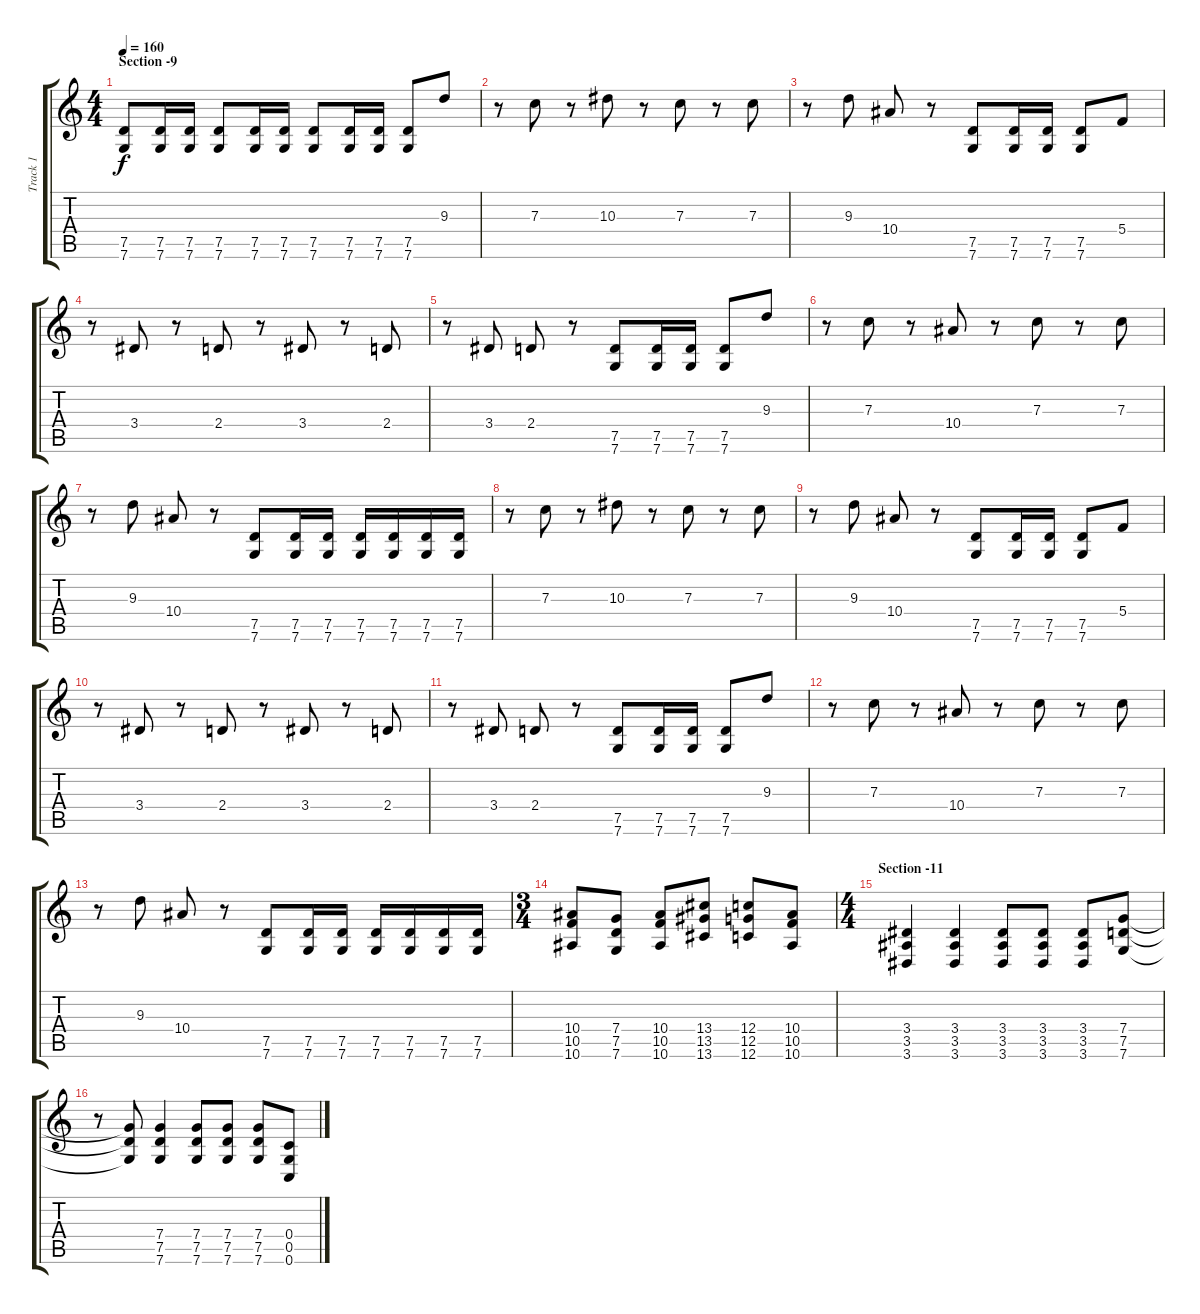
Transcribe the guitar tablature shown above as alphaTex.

\track ("Track 1" "Track 1") {instrument acousticguitarnylon}
\staff {score tabs}
\tuning (D4 A3 F3 C3 G2 C2) {hide}
\ts (4 4)
\section ("" "Section -9")
\tempo 160
\clef g2
\ks c
(7.5 7.6).8{dy f} (7.5 7.6).16 (7.5 7.6).16 (7.5 7.6).8 (7.5 7.6).16 (7.5 7.6).16 (7.5 7.6).8 (7.5 7.6).16 (7.5 7.6).16 (7.5 7.6).8 9.3.8 |
r.8 7.3.8 r.8 10.3.8 r.8 7.3.8 r.8 7.3.8 |
r.8 9.3.8 10.4.8 r.8 (7.5 7.6).8 (7.5 7.6).16 (7.5 7.6).16 (7.5 7.6).8 5.4.8 |
r.8 3.4.8 r.8 2.4.8 r.8 3.4.8 r.8 2.4.8 |
r.8 3.4.8 2.4.8 r.8 (7.5 7.6).8 (7.5 7.6).16 (7.5 7.6).16 (7.5 7.6).8 9.3.8 |
r.8 7.3.8 r.8 10.4.8 r.8 7.3.8 r.8 7.3.8 |
r.8 9.3.8 10.4.8 r.8 (7.5 7.6).8 (7.5 7.6).16 (7.5 7.6).16 (7.5 7.6).16 (7.5 7.6).16 (7.5 7.6).16 (7.5 7.6).16 |
r.8 7.3.8 r.8 10.3.8 r.8 7.3.8 r.8 7.3.8 |
r.8 9.3.8 10.4.8 r.8 (7.5 7.6).8 (7.5 7.6).16 (7.5 7.6).16 (7.5 7.6).8 5.4.8 |
r.8 3.4.8 r.8 2.4.8 r.8 3.4.8 r.8 2.4.8 |
r.8 3.4.8 2.4.8 r.8 (7.5 7.6).8 (7.5 7.6).16 (7.5 7.6).16 (7.5 7.6).8 9.3.8 |
r.8 7.3.8 r.8 10.4.8 r.8 7.3.8 r.8 7.3.8 |
r.8 9.3.8 10.4.8 r.8 (7.5 7.6).8 (7.5 7.6).16 (7.5 7.6).16 (7.5 7.6).16 (7.5 7.6).16 (7.5 7.6).16 (7.5 7.6).16 |
\ts (3 4)
(10.4 10.5 10.6).8 (7.4 7.5 7.6).8 (10.4 10.5 10.6).8 (13.4 13.5 13.6).8 (12.4 12.5 12.6).8 (10.4 10.5 10.6).8 |
\ts (4 4)
\section ("" "Section -11")
(3.4 3.5 3.6).4 (3.4 3.5 3.6).4 (3.4 3.5 3.6).8 (3.4 3.5 3.6).8 (3.4 3.5 3.6).8 (7.4 7.5 7.6).8 |
r.8 (7.4{t} 7.5{t} 7.6{t}).8 (7.4 7.5 7.6).4 (7.4 7.5 7.6).8 (7.4 7.5 7.6).8 (7.4 7.5 7.6).8 (0.4 0.5 0.6).8
